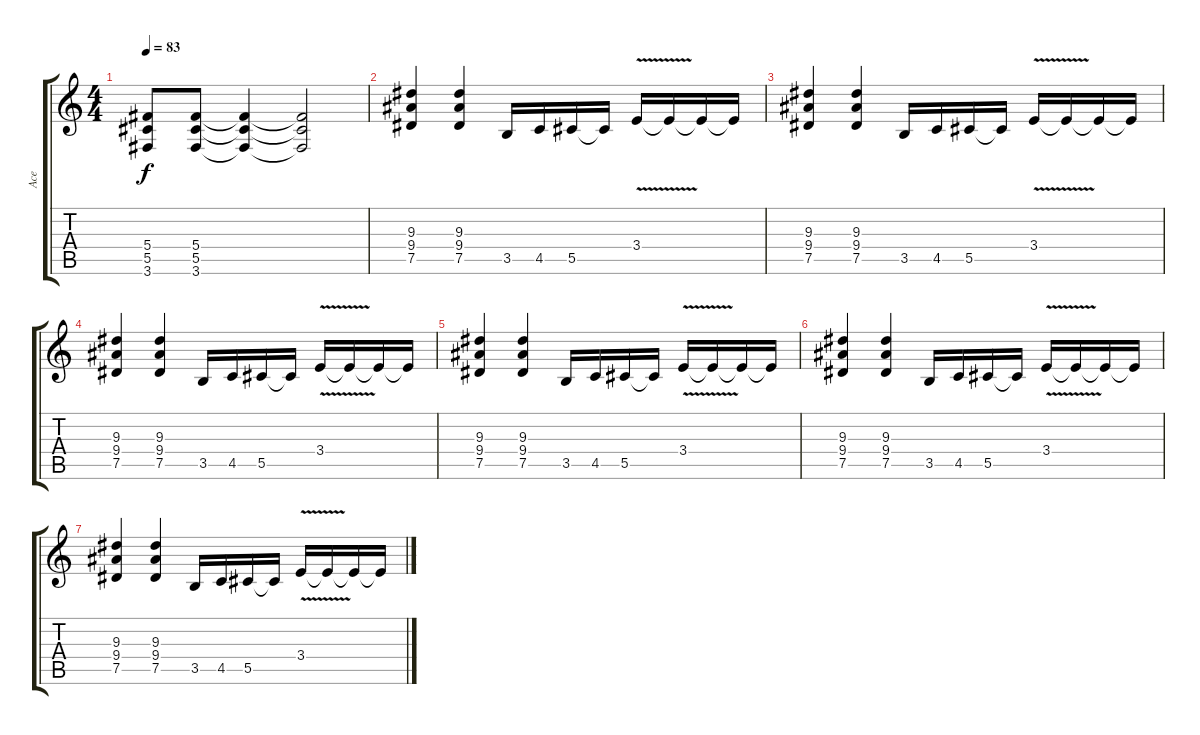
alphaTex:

\track ("Ace" "Ace") {instrument distortionguitar}
\staff {score tabs}
\tuning (Eb4 Bb3 Gb3 Db3 Ab2 Eb2) {hide}
\ts (4 4)
\tempo 83
\clef g2
\ks c
(5.4 5.5 3.6).8{dy f} (5.4 5.5 3.6).8 (5.4{t} 5.5{t} 3.6{t}).4 (5.4{t} 5.5{t} 3.6{t}).2 |
(9.3 9.4 7.5).4 (9.3 9.4 7.5).4 3.5.16 4.5.16 5.5.16 5.5{t}.16 3.4{v}.16 3.4{t}.16 3.4{t}.16 3.4{t}.16 |
(9.3 9.4 7.5).4 (9.3 9.4 7.5).4 3.5.16 4.5.16 5.5.16 5.5{t}.16 3.4{v}.16 3.4{t}.16 3.4{t}.16 3.4{t}.16 |
(9.3 9.4 7.5).4 (9.3 9.4 7.5).4 3.5.16 4.5.16 5.5.16 5.5{t}.16 3.4{v}.16 3.4{t}.16 3.4{t}.16 3.4{t}.16 |
(9.3 9.4 7.5).4 (9.3 9.4 7.5).4 3.5.16 4.5.16 5.5.16 5.5{t}.16 3.4{v}.16 3.4{t}.16 3.4{t}.16 3.4{t}.16 |
(9.3 9.4 7.5).4 (9.3 9.4 7.5).4 3.5.16 4.5.16 5.5.16 5.5{t}.16 3.4{v}.16 3.4{t}.16 3.4{t}.16 3.4{t}.16 |
(9.3 9.4 7.5).4 (9.3 9.4 7.5).4 3.5.16 4.5.16 5.5.16 5.5{t}.16 3.4{v}.16 3.4{t}.16 3.4{t}.16 3.4{t}.16
